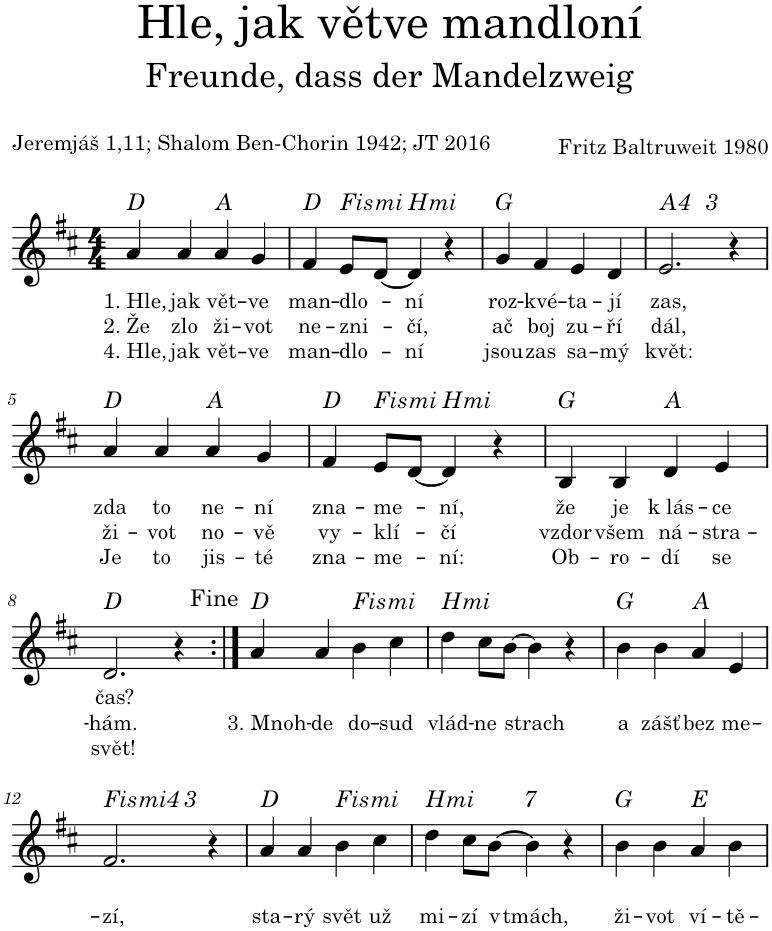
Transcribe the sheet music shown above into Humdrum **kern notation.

**kern	**text	**text	**text	**harte
*part1	*part1	*part1	*part1	*part1
*staff1	*staff1	*staff1	*staff1	*
*I"Hlas	*	*	*	*
*I'Hl.	*	*	*	*
*clefG2	*	*	*	*
*k[f#c#]	*	*	*	*
*M4/4	*	*	*	*
=1	=1	=1	=1	=1
!	!LO:LY:b	!LO:LY:b	!LO:LY:b	!
4a/	1. Hle,	2. Že	4. Hle,	D:maj
!	!LO:LY:b	!LO:LY:b	!LO:LY:b	!
4a/	jak	zlo	jak	.
!	!LO:LY:b	!LO:LY:b	!LO:LY:b	!
4a/	vět-	ži-	vět-	A:maj
!	!LO:LY:b	!LO:LY:b	!LO:LY:b	!
4g/	-ve	-vot	-ve	.
=2	=2	=2	=2	=2
!	!LO:LY:b	!LO:LY:b	!LO:LY:b	!
4f#/	man-	ne-	man-	D:maj
!	!LO:LY:b	!LO:LY:b	!LO:LY:b	!LO:H:kt=mi
8e/L	-dlo-	-zni-	-dlo-	F#:min
[8d/J	.	.	.	.
!	!LO:LY:b	!LO:LY:b	!LO:LY:b	!LO:H:kt=mi
4d/]	-ní	-čí,	-ní	B:min
4r	.	.	.	.
=3	=3	=3	=3	=3
!	!LO:LY:b	!LO:LY:b	!LO:LY:b	!
4g/	roz-	ač	jsou	G:maj
!	!LO:LY:b	!LO:LY:b	!LO:LY:b	!
4f#/	-kvé-	boj	zas	.
!	!LO:LY:b	!LO:LY:b	!LO:LY:b	!
4e/	-ta-	zu-	sa-	.
!	!LO:LY:b	!LO:LY:b	!LO:LY:b	!
4d/	-jí	-ří	-mý	.
=4	=4	=4	=4	=4
!	!LO:LY:b	!LO:LY:b	!LO:LY:b	!LO:H:n=2:kt=3
2.e/	zas,	dál,	květ:	A:maj(4) N
4r	.	.	.	.
!!LO:LB:g=z
=5	=5	=5	=5	=5
!	!LO:LY:b	!LO:LY:b	!LO:LY:b	!
4a/	zda	ži-	Je	D:maj
!	!LO:LY:b	!LO:LY:b	!LO:LY:b	!
4a/	to	-vot	to	.
!	!LO:LY:b	!LO:LY:b	!LO:LY:b	!
4a/	ne-	no-	jis-	A:maj
!	!LO:LY:b	!LO:LY:b	!LO:LY:b	!
4g/	-ní	-vě	-té	.
=6	=6	=6	=6	=6
!	!LO:LY:b	!LO:LY:b	!LO:LY:b	!
4f#/	zna-	vy-	zna-	D:maj
!	!LO:LY:b	!LO:LY:b	!LO:LY:b	!LO:H:kt=mi
8e/L	-me-	-klí-	-me-	F#:min
[8d/J	.	.	.	.
!	!LO:LY:b	!LO:LY:b	!LO:LY:b	!LO:H:kt=mi
4d/]	-ní,	-čí	-ní:	B:min
4r	.	.	.	.
=7	=7	=7	=7	=7
!	!LO:LY:b	!LO:LY:b	!LO:LY:b	!
4B/	že	vzdor	Ob-	G:maj
!	!LO:LY:b	!LO:LY:b	!LO:LY:b	!
4B/	je	všem	-ro-	.
!	!LO:LY:b	!LO:LY:b	!LO:LY:b	!
4d/	k lás-	ná-	-dí	A:maj
!	!LO:LY:b	!LO:LY:b	!LO:LY:b	!
4e/	-ce	-stra-	se	.
!!LO:LB:g=z
=8	=8	=8	=8	=8
!	!LO:LY:b	!LO:LY:b	!LO:LY:b	!
2.d/	čas?	-hám.	svět!	D:maj
4r	.	.	.	.
=9:|!	=9:|!	=9:|!	=9:|!	=9:|!
!	!	!LO:LY:b	!	!
4a/	.	3. Mnoh-	.	D:maj
!	!	!LO:LY:b	!	!
4a/	.	-de	.	.
!	!	!LO:LY:b	!	!LO:H:kt=mi
4b\	.	do-	.	F#:min
!	!	!LO:LY:b	!	!
4cc#\	.	-sud	.	.
=10	=10	=10	=10	=10
!	!	!LO:LY:b	!	!LO:H:kt=mi
4dd\	.	vlád-	.	B:min
!	!	!LO:LY:b	!	!
8cc#\L	.	-ne	.	.
[8b\J	.	.	.	.
!	!	!LO:LY:b	!	!
4b\]	.	strach	.	.
4r	.	.	.	.
=11	=11	=11	=11	=11
!	!	!LO:LY:b	!	!
4b\	.	a	.	G:maj
!	!	!LO:LY:b	!	!
4b\	.	zášť	.	.
!	!	!LO:LY:b	!	!
4a/	.	bez	.	A:maj
!	!	!LO:LY:b	!	!
4e/	.	me-	.	.
!!LO:LB:g=z
=12	=12	=12	=12	=12
!	!	!LO:LY:b	!	!LO:H:n=1:kt=mi
!	!	!	!	!LO:H:n=2:kt=3
2.f#/	.	-zí,	.	F#:min(4) N
4r	.	.	.	.
=13	=13	=13	=13	=13
!	!	!LO:LY:b	!	!
4a/	.	sta-	.	D:maj
!	!	!LO:LY:b	!	!
4a/	.	-rý	.	.
!	!	!LO:LY:b	!	!LO:H:kt=mi
4b\	.	svět	.	F#:min
!	!	!LO:LY:b	!	!
4cc#\	.	už	.	.
=14	=14	=14	=14	=14
!	!	!LO:LY:b	!	!LO:H:kt=mi
4dd\	.	mi-	.	B:min
!	!	!LO:LY:b	!	!
8cc#\L	.	-zí	.	.
!	!	!LO:LY:b	!	!
[8b\J	.	v	.	.
!	!	!LO:LY:b	!	!LO:H:kt=7
4b\]	.	tmách,	.	N
4r	.	.	.	.
=15	=15	=15	=15	=15
!	!	!LO:LY:b	!	!
4b\	.	ži-	.	G:maj
!	!	!LO:LY:b	!	!
4b\	.	-vot	.	.
!	!	!LO:LY:b	!	!
4a/	.	ví-	.	E:maj
!	!	!LO:LY:b	!	!
4b\	.	-tě-	.	.
=	=	=	=	=
*-	*-	*-	*-	*-
